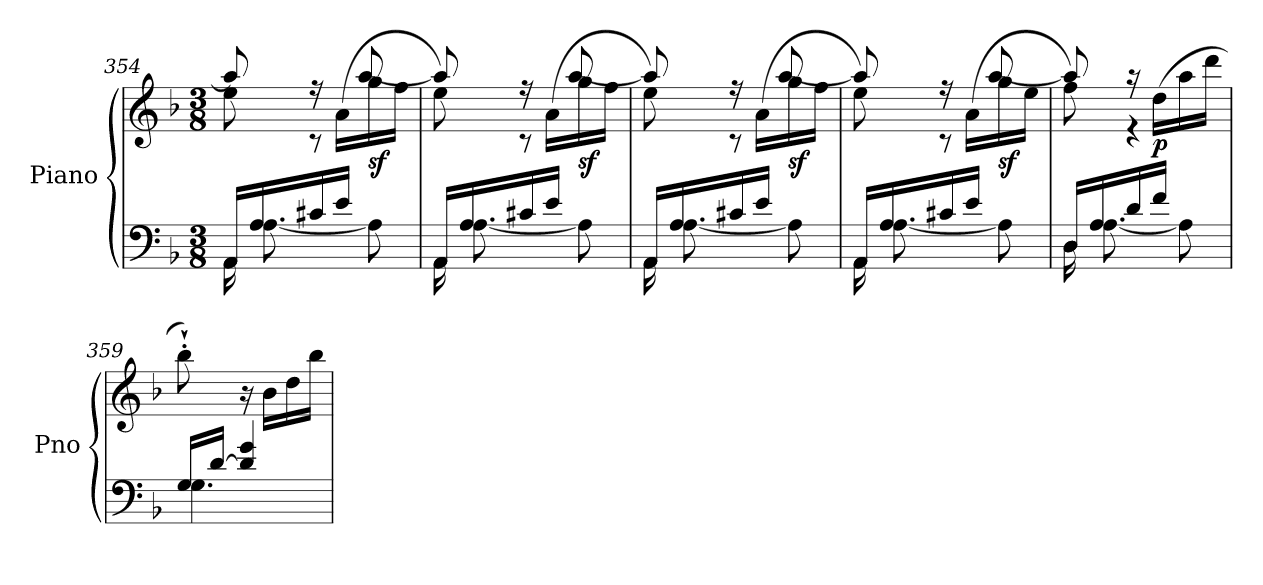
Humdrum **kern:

**kern	**kern	**dynam
*part1	*part1	*part1
*staff2	*staff1	*staff1/2
*I"Piano	*	*
*I'Pno	*	*
!!LO:LB:g=z
*clefF4	*clefG2	*
*k[b-]	*k[b-]	*
*M3/8	*M3/8	*
=354	=354	=354
*^	*^	*
16AA/LL	16AA\	8ee\	8aa/]	.
16A/	[8.A\	.	.	.
16c#X/	.	16r	8r	.
16e/JJ	.	(<16a\LL	.	.
!	!	!	!	!LO:DY:b
8ryy	8A\]	16gg\	[8aa/	sf
.	.	16ff\JJ	.	.
!!LO:PB:g=z	!!
=355	=355	=355	=355	=355
16AA/LL	16AA\	8ee\)	8aa/]	.
16A/	[8.A\	.	.	.
16c#X/	.	16r	8r	.
16e/JJ	.	(<16a\LL	.	.
!	!	!	!	!LO:DY:b
8ryy	8A\]	16gg\	[8aa/	sf
.	.	16ff\JJ	.	.
=356	=356	=356	=356	=356
16AA/LL	16AA\	8ee\)	8aa/]	.
16A/	[8.A\	.	.	.
16c#X/	.	16r	8r	.
16e/JJ	.	(<16a\LL	.	.
!	!	!	!	!LO:DY:b
8ryy	8A\]	16gg\	[8aa/	sf
.	.	16ff\JJ	.	.
=357	=357	=357	=357	=357
16AA/LL	16AA\	8ee\)	8aa/]	.
16A/	[8.A\	.	.	.
16c#X/	.	16r	8r	.
16e/JJ	.	(<16a\LL	.	.
!	!	!	!	!LO:DY:b
8ryy	8A\]	16gg\	[8aa/	sf
.	.	16ee\JJ	.	.
=358	=358	=358	=358	=358
16D/LL	16D\	8ff\)	8aa/]	.
16A/	[8.A\	.	.	.
16d/	.	16r	4r	.
!	!	!	!	!LO:DY:b
16f/JJ	.	(>16dd\LL	.	p
8ryy	8A\]	16aa\	.	.
.	.	16ddd\JJ	.	.
*	*	*v	*v	*
!!LO:LB:g=z
=359	=359	=359	=359
16G/LL	4.G\	8bb-'`\)	.
[16d/JJ	.	.	.
4d/] 4g/	.	16r	.
!	!	!	!LO:DY:b
.	.	16b-\LL	other-dynamics
.	.	16dd\	.
.	.	16bb-\JJ	.
*v	*v	*	*
=	=	=
*-	*-	*-
